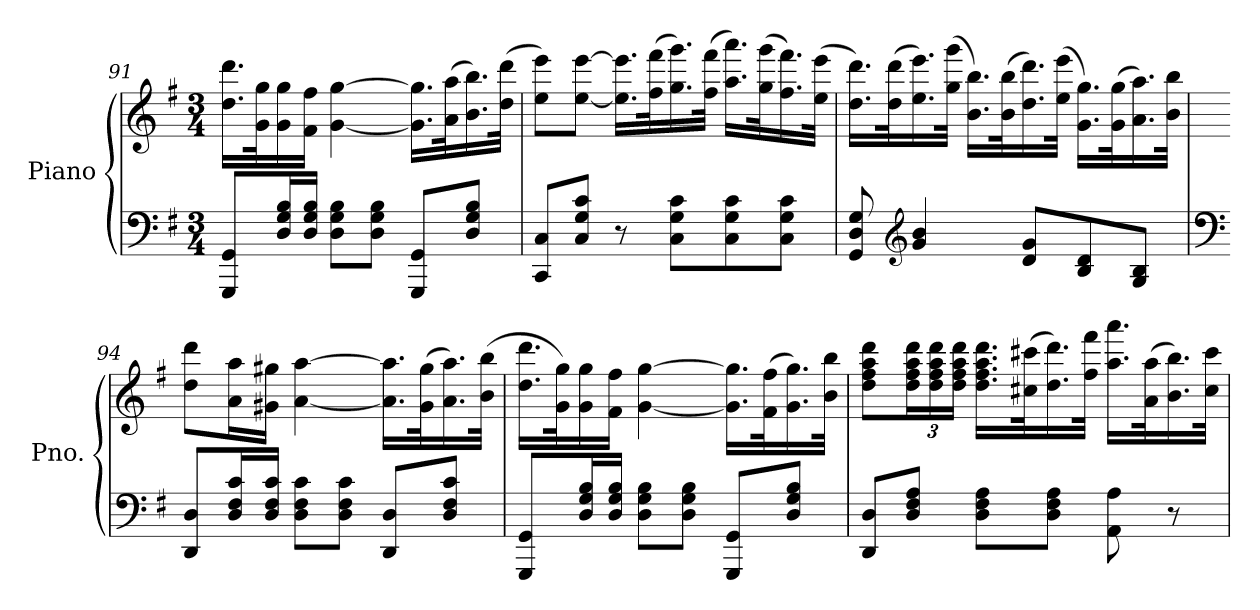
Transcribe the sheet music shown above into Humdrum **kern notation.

**kern	**kern
*part1	*part1
*staff2	*staff1
*I"Piano	*
*I'Pno.	*
*clefF4	*clefG2
*k[f#]	*k[f#]
*M3/4	*M3/4
=91	=91
8GGG/ 8GG/L	16.dd\ 16.ddd\LL
.	32g\ 32gg\K
16D/ 16G/ 16B/L	16g\ 16gg\
16D/ 16G/ 16B/JJ	16f#\ 16ff#\JJ
8D\ 8G\ 8B\L	[4g\ [4gg\
8D\ 8G\ 8B\J	.
8GGG/ 8GG/L	16.g\] 16.gg\]LL
.	(>32a\ 32aa\K
8D/ 8G/ 8B/J	16.b\ 16.bb\)
.	(>32dd\ 32ddd\JJk
!!LO:LB:g=z
=92	=92
8CC/ 8C/L	8ee\ 8eee\L)
8C/ 8G/ 8c/J	[8ee\ [8eee\J
8r	16.ee\] 16.eee\]LL
.	(>32ff#\ 32fff#\K
8C\ 8G\ 8c\L	16.gg\ 16.ggg\)
.	(>32ff#\ 32fff#\JJk
8C\ 8G\ 8c\	16.aa\ 16.aaa\LL)
.	(>32gg\ 32ggg\K
8C\ 8G\ 8c\J	16.ff#\ 16.fff#\)
.	(>32ee\ 32eee\JJk
=93	=93
8GG/ 8D/ 8G/	16.dd\ 16.ddd\LL)
.	(>32dd\ 32ddd\K
*clefG2	*
4g/ 4b/	16.ee\ 16.eee\)
.	(>32gg\ 32ggg\JJk
.	16.b\ 16.bb\LL)
.	(>32b\ 32bb\K
8d/ 8g/L	16.dd\ 16.ddd\)
.	(>32ee\ 32eee\JJk
8B/ 8d/	16.g\ 16.gg\LL)
.	(>32g\ 32gg\K
8G/ 8B/J	16.a\ 16.aa\)
.	32b\ 32bb\JJk
=94	=94
*clefF4	*
8DD/ 8D/L	8dd\ 8ddd\L
16D/ 16F#/ 16c/L	16a\ 16aa\L
16D/ 16F#/ 16c/JJ	16g#X\ 16gg#X\JJ
8D\ 8F#\ 8c\L	[4a\ [4aa\
8D\ 8F#\ 8c\J	.
8DD/ 8D/L	16.a\] 16.aa\]LL
.	(>32g#\ 32gg#\K
8D/ 8F#/ 8c/J	16.a\ 16.aa\)
.	(>32b\ 32bb\JJk
!!LO:LB:g=z
=95	=95
8GGG/ 8GG/L	16.dd\ 16.ddd\LL
.	32g\ 32gg\K)
16D/ 16G/ 16B/L	16g\ 16gg\
16D/ 16G/ 16B/JJ	16f#\ 16ff#\JJ
8D\ 8G\ 8B\L	[4g\ [4gg\
8D\ 8G\ 8B\J	.
8GGG/ 8GG/L	16.g\] 16.gg\]LL
.	(>32f#\ 32ff#\K
8D/ 8G/ 8B/J	16.g\ 16.gg\)
.	32b\ 32bb\JJk
=96	=96
8DD/ 8D/L	8dd\ 8ff#\ 8aa\ 8ddd\L
*	*Xbrackettup
8D/ 8F#/ 8A/J	24dd\ 24ff#\ 24aa\ 24ddd\L
.	24dd\ 24ff#\ 24aa\ 24ddd\
.	24dd\ 24ff#\ 24aa\ 24ddd\JJ
8D\ 8F#\ 8A\L	16.dd\ 16.ff#\ 16.aa\ 16.ddd\LL
.	(>32cc#X\ 32ccc#X\K
8D\ 8F#\ 8A\J	16.dd\ 16.ddd\)
.	32ff#\ 32fff#\JJk
8AA\ 8A\	16.aa\ 16.aaa\LL
.	(>32a\ 32aa\K
8r	16.b\ 16.bb\)
.	32cc#\ 32ccc#\JJk
=	=
*-	*-
